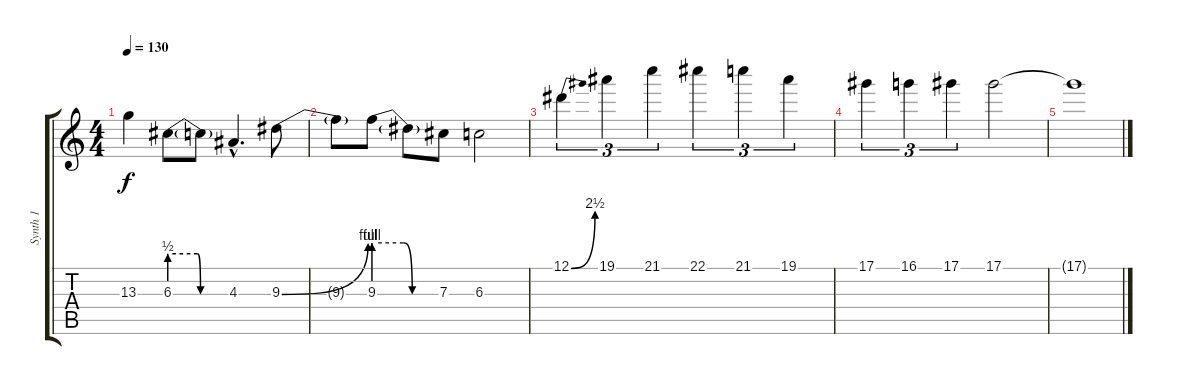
\track ("Synth 1" "Synth 1") {instrument lead2sawtooth}
\staff {score tabs}
\tuning (Eb5 Bb4 Gb4 Db4 Ab3 Eb3) {hide}
\ts (4 4)
\tempo 130
\clef g2
\ks c
13.3{t}.4{dy f} 6.3{be (custom 0 2 28 2 31 0 60 0)}.8 6.3{t}.8 4.3{hac}.4{d} 9.3{be (bend 0 0 60 4)}.8 |
9.3{t}.8 9.3{be (custom 0 4 27 4 35 0 60 0)}.8 9.3{t}.8 7.3.8 6.3.2 |
12.1{be (bend 0 0 60 10)}.4{tu (3 2)} 19.1.4{tu (3 2)} 21.1.4{tu (3 2)} 22.1.4{tu (3 2)} 21.1.4{tu (3 2)} 19.1.4{tu (3 2)} |
17.1.4{tu (3 2)} 16.1.4{tu (3 2)} 17.1.4{tu (3 2)} 17.1.2 |
17.1{t}.1
